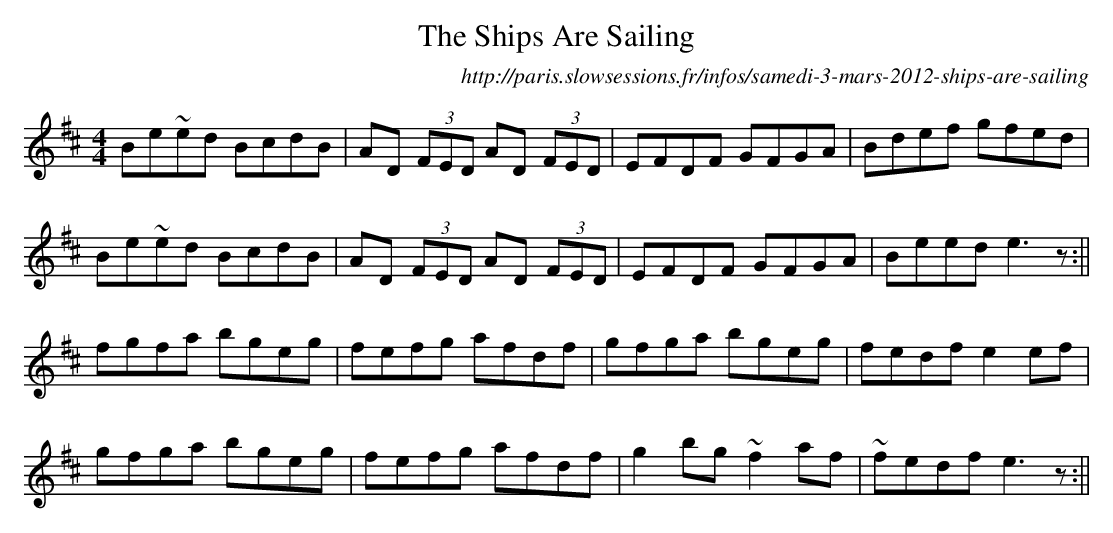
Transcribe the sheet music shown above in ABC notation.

X:1
T: Ships Are Sailing, The
O:http://paris.slowsessions.fr/infos/samedi-3-mars-2012-ships-are-sailing
M: 4/4
L: 1/8
K: Edor
Be~ed BcdB | AD (3FED AD (3FED | EFDF GFGA | Bdef gfed |
Be~ed BcdB | AD (3FED AD (3FED | EFDF GFGA | Beed e3z :||
fgfa bgeg |fefg afdf | gfga bgeg | fedf e2 ef |
gfga bgeg | fefg afdf | g2bg ~f2af | ~fedf e3z  :||
